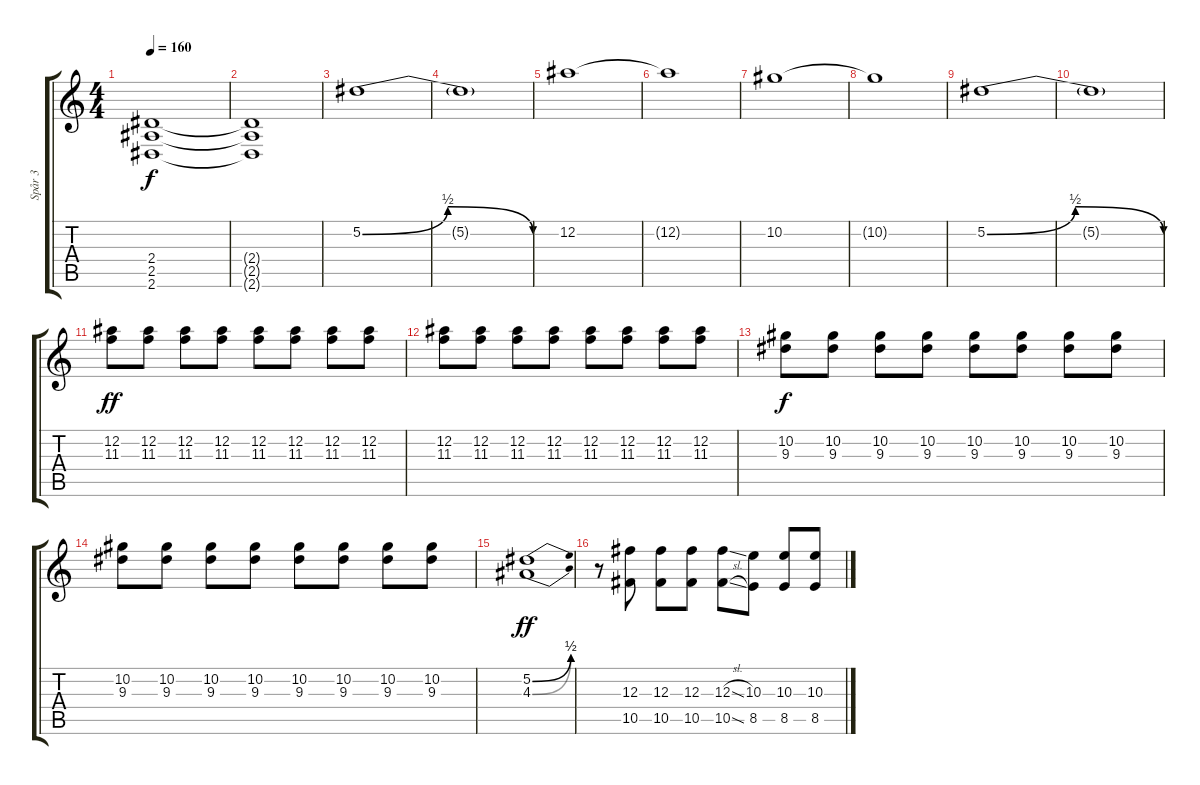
\track ("Spår 3" "Spår 3") {instrument distortionguitar}
\staff {score tabs}
\tuning (Eb4 Bb3 Gb3 Db3 Ab2 Db2) {hide}
\ts (4 4)
\tempo 160
\clef g2
\ks c
(2.4{t} 2.5{t} 2.6{t}).1{dy f} |
(2.4{t} 2.5{t} 2.6{t}).1 |
5.2{be (bendrelease 0 0 45 2 45 2 60 0)}.1{volume 16} |
5.2{t}.1 |
12.2.1 |
12.2{t}.1 |
10.2.1 |
10.2{t}.1 |
5.2{be (bendrelease 0 0 45 2 45 2 60 0)}.1 |
5.2{t}.1 |
(12.2 11.3).8{dy ff} (12.2 11.3).8 (12.2 11.3).8 (12.2 11.3).8 (12.2 11.3).8 (12.2 11.3).8 (12.2 11.3).8 (12.2 11.3).8 |
(12.2 11.3).8 (12.2 11.3).8 (12.2 11.3).8 (12.2 11.3).8 (12.2 11.3).8 (12.2 11.3).8 (12.2 11.3).8 (12.2 11.3).8 |
(10.2 9.3).8{dy f} (10.2 9.3).8 (10.2 9.3).8 (10.2 9.3).8 (10.2 9.3).8 (10.2 9.3).8 (10.2 9.3).8 (10.2 9.3).8 |
(10.2 9.3).8 (10.2 9.3).8 (10.2 9.3).8 (10.2 9.3).8 (10.2 9.3).8 (10.2 9.3).8 (10.2 9.3).8 (10.2 9.3).8 |
(5.2{be (bend 0 0 60 2)} 4.3{be (bend 0 0 60 2)}).1{dy ff} |
r.8 (12.3 10.5).8 (12.3 10.5).8 (12.3 10.5).8 (12.3{sl} 10.5{sl}).8 (10.3 8.5).8 (10.3 8.5).8 (10.3 8.5).8
